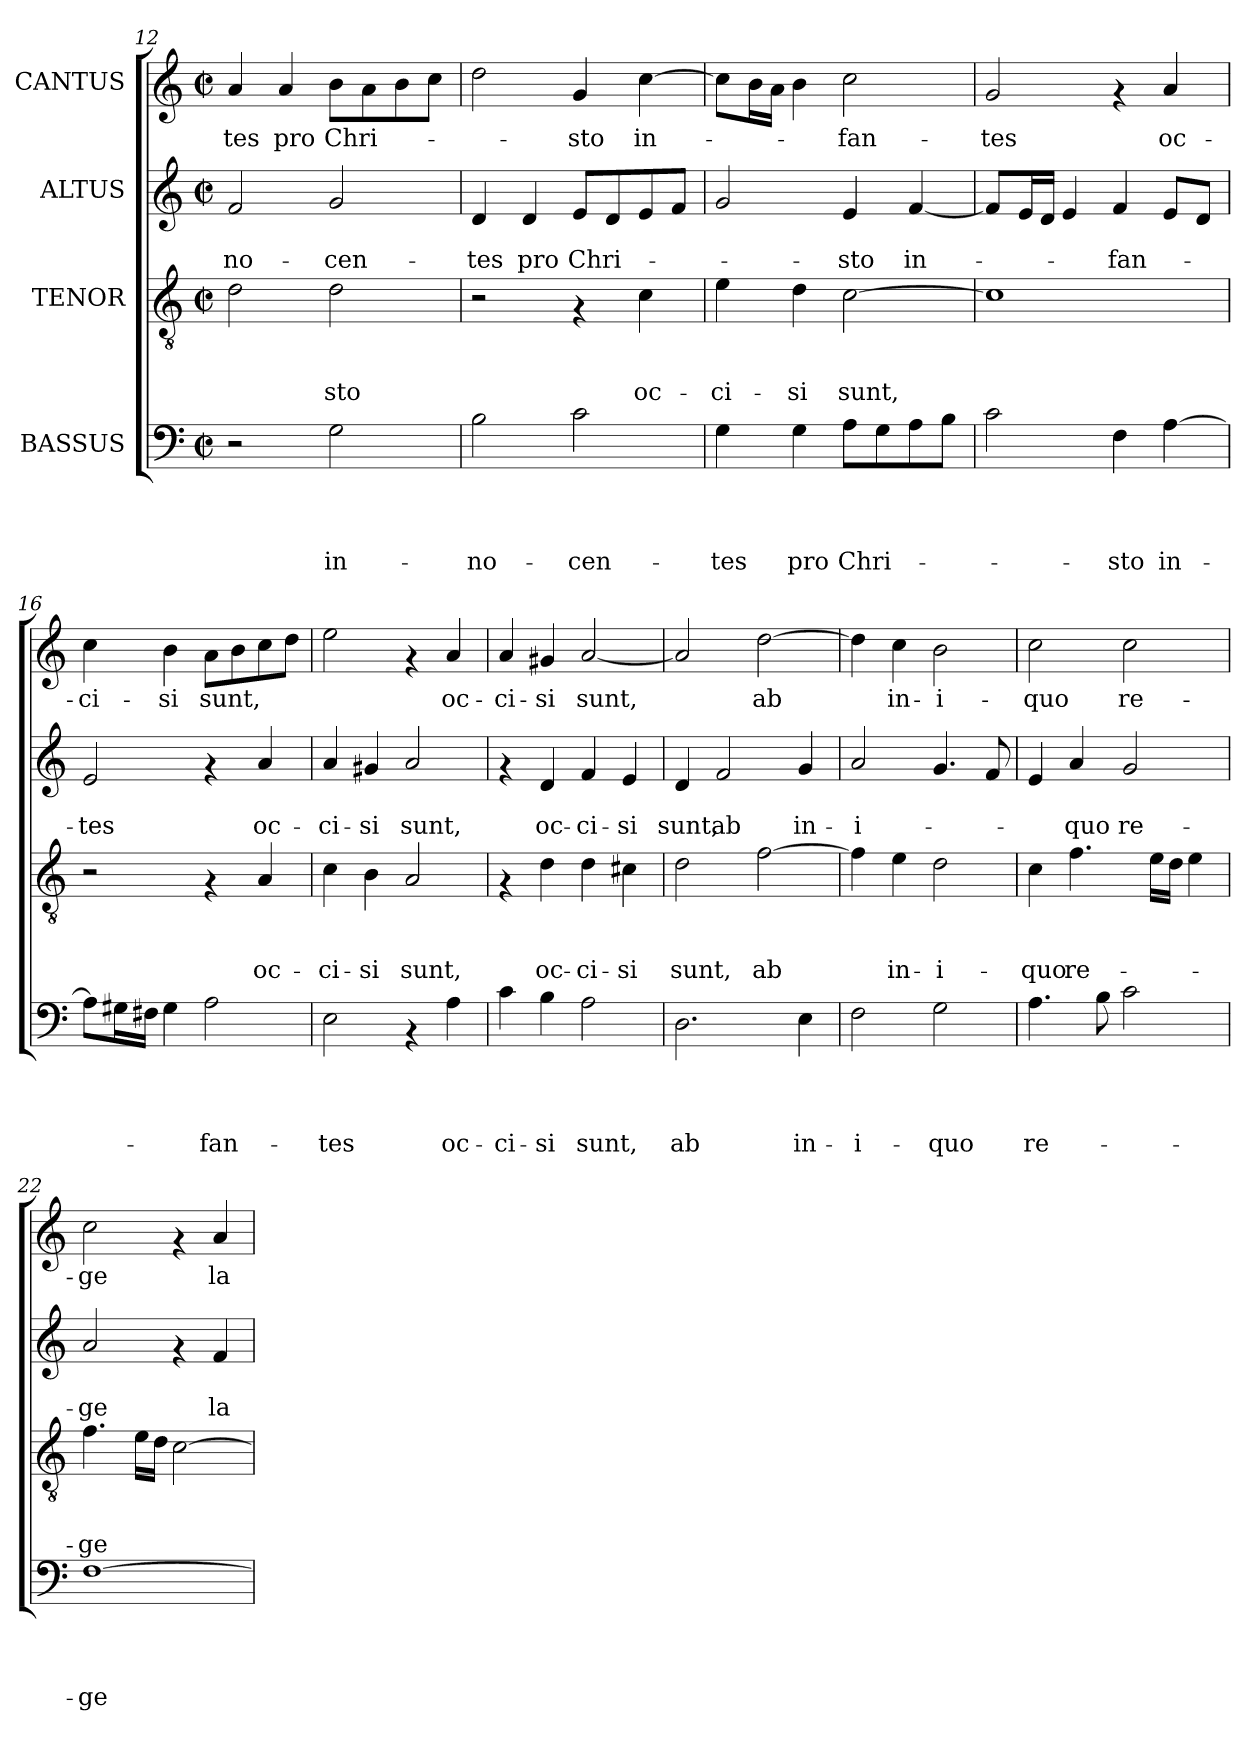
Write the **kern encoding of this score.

**kern	**text	**text	**text	**text	**kern	**text	**text	**text	**kern	**text	**text	**kern	**text
*part4	*part4	*part4	*part4	*part4	*part3	*part3	*part3	*part3	*part2	*part2	*part2	*part1	*part1
*staff4	*staff4	*staff4	*staff4	*staff4	*staff3	*staff3	*staff3	*staff3	*staff2	*staff2	*staff2	*staff1	*staff1
*I"BASSUS	*	*	*	*	*I"TENOR	*	*	*	*I"ALTUS	*	*	*I"CANTUS	*
*clefF4	*	*	*	*	*clefGv2	*	*	*	*clefG2	*	*	*clefG2	*
*k[]	*	*	*	*	*k[]	*	*	*	*k[]	*	*	*k[]	*
*C:	*	*	*	*	*C:	*	*	*	*C:	*	*	*C:	*
*M2/2	*	*	*	*	*M2/2	*	*	*	*M2/2	*	*	*M2/2	*
*met(c|)	*	*	*	*	*met(c|)	*	*	*	*met(c|)	*	*	*met(c|)	*
=12	=12	=12	=12	=12	=12	=12	=12	=12	=12	=12	=12	=12	=12
!	!	!	!	!	!	!	!	!	!	!	!LO:LY:b	!	!LO:LY:b
2r	.	.	.	.	2d\	.	.	.	2f/	.	-no-	4a/	-tes
!	!	!	!	!	!	!	!	!	!	!	!	!	!LO:LY:b
.	.	.	.	.	.	.	.	.	.	.	.	4a/	pro
!	!	!	!	!LO:LY:b	!	!	!	!LO:LY:b	!	!	!LO:LY:b	!	!LO:LY:b
2G\	.	.	.	in-	2d\	.	.	-sto	2g/	.	-cen-	8b\L	Chri-
.	.	.	.	.	.	.	.	.	.	.	.	8a\	.
.	.	.	.	.	.	.	.	.	.	.	.	8b\	.
.	.	.	.	.	.	.	.	.	.	.	.	8cc\J	.
!!LO:PB:g=z
=13	=13	=13	=13	=13	=13	=13	=13	=13	=13	=13	=13	=13	=13
!	!	!	!	!LO:LY:b	!	!	!	!	!	!	!LO:LY:b	!	!
2B\	.	.	.	-no-	2r	.	.	.	4d/	.	-tes	2dd\	.
!	!	!	!	!	!	!	!	!	!	!	!LO:LY:b	!	!
.	.	.	.	.	.	.	.	.	4d/	.	pro	.	.
!	!	!	!	!LO:LY:b	!	!	!	!	!	!	!LO:LY:b	!	!LO:LY:b
2c\	.	.	.	-cen-	4rF	.	.	.	8e/L	.	Chri-	4g/	-sto
.	.	.	.	.	.	.	.	.	8d/	.	.	.	.
!	!	!	!	!	!	!	!	!LO:LY:b	!	!	!	!	!LO:LY:b
.	.	.	.	.	4c\	.	.	oc-	8e/	.	.	[>4cc\	in-
.	.	.	.	.	.	.	.	.	8f/J	.	.	.	.
=14	=14	=14	=14	=14	=14	=14	=14	=14	=14	=14	=14	=14	=14
!	!	!	!	!LO:LY:b	!	!	!	!LO:LY:b	!	!	!	!	!
4G\	.	.	.	-tes	4e\	.	.	-ci-	2g/	.	.	8cc\L]	.
.	.	.	.	.	.	.	.	.	.	.	.	16b\L	.
.	.	.	.	.	.	.	.	.	.	.	.	16a\JJ	.
!	!	!	!	!LO:LY:b	!	!	!	!LO:LY:b	!	!	!	!	!
4G\	.	.	.	pro	4d\	.	.	-si	.	.	.	4b\	.
!	!	!	!	!LO:LY:b	!	!	!	!LO:LY:b	!	!	!LO:LY:b	!	!LO:LY:b
8A\L	.	.	.	Chri-	[>2c\	.	.	sunt,	4e/	.	-sto	2cc\	-fan-
8G\	.	.	.	.	.	.	.	.	.	.	.	.	.
!	!	!	!	!	!	!	!	!	!	!	!LO:LY:b	!	!
8A\	.	.	.	.	.	.	.	.	[<4f/	.	in-	.	.
8B\J	.	.	.	.	.	.	.	.	.	.	.	.	.
=15	=15	=15	=15	=15	=15	=15	=15	=15	=15	=15	=15	=15	=15
!	!	!	!	!	!	!	!	!	!	!	!	!	!LO:LY:b
2c\	.	.	.	.	1c]	.	.	.	8f/L]	.	.	2g/	-tes
.	.	.	.	.	.	.	.	.	16e/L	.	.	.	.
.	.	.	.	.	.	.	.	.	16d/JJ	.	.	.	.
.	.	.	.	.	.	.	.	.	4e/	.	.	.	.
!	!	!	!	!LO:LY:b	!	!	!	!	!	!	!LO:LY:b	!	!
4F\	.	.	.	-sto	.	.	.	.	4f/	.	-fan-	4rf	.
!	!	!	!	!LO:LY:b	!	!	!	!	!	!	!	!	!LO:LY:b
[>4A\	.	.	.	in-	.	.	.	.	8e/L	.	.	4a/	oc-
.	.	.	.	.	.	.	.	.	8d/J	.	.	.	.
=16	=16	=16	=16	=16	=16	=16	=16	=16	=16	=16	=16	=16	=16
!	!	!	!	!	!	!	!	!	!	!	!LO:LY:b	!	!LO:LY:b
8A\L]	.	.	.	.	2r	.	.	.	2e/	.	-tes	4cc\	-ci-
16G#X\L	.	.	.	.	.	.	.	.	.	.	.	.	.
16F#X\JJ	.	.	.	.	.	.	.	.	.	.	.	.	.
!	!	!	!	!	!	!	!	!	!	!	!	!	!LO:LY:b
4G#\	.	.	.	.	.	.	.	.	.	.	.	4b\	-si
!	!	!	!	!LO:LY:b	!	!	!	!	!	!	!	!	!LO:LY:b
2A\	.	.	.	-fan-	4rF	.	.	.	4rf	.	.	8a\L	sunt,
.	.	.	.	.	.	.	.	.	.	.	.	8b\	.
!	!	!	!	!	!	!	!	!LO:LY:b	!	!	!LO:LY:b	!	!
.	.	.	.	.	4A/	.	.	oc-	4a/	.	oc-	8cc\	.
.	.	.	.	.	.	.	.	.	.	.	.	8dd\J	.
=17	=17	=17	=17	=17	=17	=17	=17	=17	=17	=17	=17	=17	=17
!	!	!	!	!LO:LY:b	!	!	!	!LO:LY:b	!	!	!LO:LY:b	!	!
2E\	.	.	.	-tes	4c\	.	.	-ci-	4a/	.	-ci-	2ee\	.
!	!	!	!	!	!	!	!	!LO:LY:b	!	!	!LO:LY:b	!	!
.	.	.	.	.	4B\	.	.	-si	4g#X/	.	-si	.	.
!	!	!	!	!	!	!	!	!LO:LY:b	!	!	!LO:LY:b	!	!
4rAA	.	.	.	.	2A/	.	.	sunt,	2a/	.	sunt,	4rf	.
!	!	!	!	!LO:LY:b	!	!	!	!	!	!	!	!	!LO:LY:b
4A\	.	.	.	oc-	.	.	.	.	.	.	.	4a/	oc-
=18	=18	=18	=18	=18	=18	=18	=18	=18	=18	=18	=18	=18	=18
!	!	!	!	!LO:LY:b	!	!	!	!	!	!	!	!	!LO:LY:b
4c\	.	.	.	-ci-	4rF	.	.	.	4rf	.	.	4a/	-ci-
!	!	!	!	!LO:LY:b	!	!	!	!LO:LY:b	!	!	!LO:LY:b	!	!LO:LY:b
4B\	.	.	.	-si	4d\	.	.	oc-	4d/	.	oc-	4g#X/	-si
!	!	!	!	!LO:LY:b	!	!	!	!LO:LY:b	!	!	!LO:LY:b	!	!LO:LY:b
2A\	.	.	.	sunt,	4d\	.	.	-ci-	4f/	.	-ci-	[<2a/	sunt,
!	!	!	!	!	!	!	!	!LO:LY:b	!	!	!LO:LY:b	!	!
.	.	.	.	.	4c#X\	.	.	-si	4e/	.	-si	.	.
!!LO:LB:g=z
=19	=19	=19	=19	=19	=19	=19	=19	=19	=19	=19	=19	=19	=19
!	!	!	!	!LO:LY:b	!	!	!	!LO:LY:b	!	!	!LO:LY:b	!	!
2.D\	.	.	.	ab	2d\	.	.	sunt,	4d/	.	sunt,	2a/]	.
!	!	!	!	!	!	!	!	!	!	!	!LO:LY:b	!	!
.	.	.	.	.	.	.	.	.	2f/	.	ab	.	.
!	!	!	!	!	!	!	!	!LO:LY:b	!	!	!	!	!LO:LY:b
.	.	.	.	.	[>2f\	.	.	ab	.	.	.	[>2dd\	ab
!	!	!	!	!LO:LY:b	!	!	!	!	!	!	!LO:LY:b	!	!
4E\	.	.	.	in-	.	.	.	.	4g/	.	in-	.	.
=20	=20	=20	=20	=20	=20	=20	=20	=20	=20	=20	=20	=20	=20
!	!	!	!	!LO:LY:b	!	!	!	!	!	!	!LO:LY:b	!	!
2F\	.	.	.	-i-	4f\]	.	.	.	2a/	.	-i-	4dd\]	.
!	!	!	!	!	!	!	!	!LO:LY:b	!	!	!	!	!LO:LY:b
.	.	.	.	.	4e\	.	.	in-	.	.	.	4cc\	in-
!	!	!	!	!LO:LY:b	!	!	!	!LO:LY:b	!	!	!	!	!LO:LY:b
2G\	.	.	.	-quo	2d\	.	.	-i-	4.g/	.	.	2b\	-i-
.	.	.	.	.	.	.	.	.	8f/	.	.	.	.
=21	=21	=21	=21	=21	=21	=21	=21	=21	=21	=21	=21	=21	=21
!	!	!	!	!LO:LY:b	!	!	!	!LO:LY:b	!	!	!	!	!LO:LY:b
4.A\	.	.	.	re-	4c\	.	.	-quo	4e/	.	.	2cc\	-quo
!	!	!	!	!	!	!	!	!LO:LY:b	!	!	!LO:LY:b	!	!
.	.	.	.	.	4.f\	.	.	re-	4a/	.	-quo	.	.
8B\	.	.	.	.	.	.	.	.	.	.	.	.	.
!	!	!	!	!	!	!	!	!	!	!	!LO:LY:b	!	!LO:LY:b
2c\	.	.	.	.	.	.	.	.	2g/	.	re-	2cc\	re-
.	.	.	.	.	16e\LL	.	.	.	.	.	.	.	.
.	.	.	.	.	16d\JJ	.	.	.	.	.	.	.	.
.	.	.	.	.	4e\	.	.	.	.	.	.	.	.
=22	=22	=22	=22	=22	=22	=22	=22	=22	=22	=22	=22	=22	=22
!	!	!	!	!LO:LY:b	!	!	!	!LO:LY:b	!	!	!LO:LY:b	!	!LO:LY:b
[>1F	.	.	.	-ge	4.f\	.	.	-ge	2a/	.	-ge	2cc\	-ge
.	.	.	.	.	16e\LL	.	.	.	.	.	.	.	.
.	.	.	.	.	16d\JJ	.	.	.	.	.	.	.	.
.	.	.	.	.	[>2c\	.	.	.	4rf	.	.	4rf	.
!	!	!	!	!	!	!	!	!	!	!	!LO:LY:b	!	!LO:LY:b
.	.	.	.	.	.	.	.	.	4f/	.	la-	4a/	la-
=	=	=	=	=	=	=	=	=	=	=	=	=	=
*-	*-	*-	*-	*-	*-	*-	*-	*-	*-	*-	*-	*-	*-
